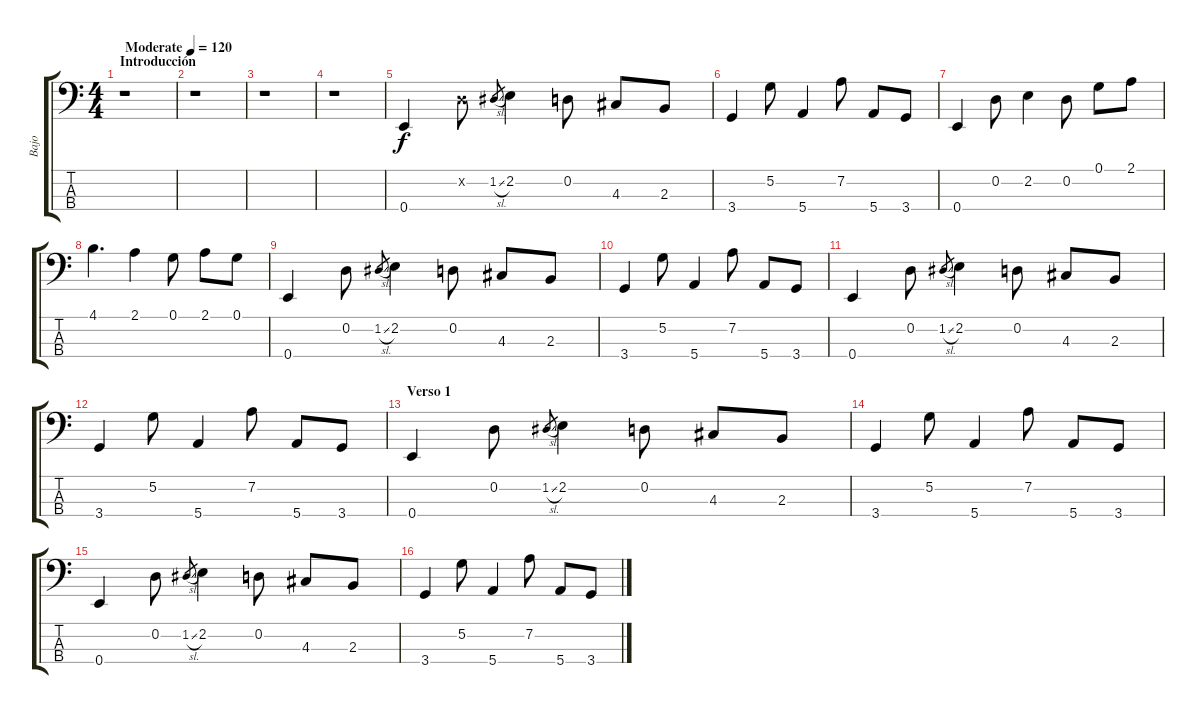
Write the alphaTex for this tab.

\track ("Bajo" "Bajo") {instrument electricbassfinger}
\staff {score tabs}
\tuning (G2 D2 A1 E1) {hide}
\ts (4 4)
\section ("" "Introducción")
\tempo (120 "Moderate")
\clef f4
\ks c
r.1{dy f instrument electricbassfinger} |
r.1 |
r.1 |
r.1 |
0.4.4 0.2{x}.8 1.2{sl}.8{gr} 2.2.4 0.2.8 4.3.8 2.3.8 |
3.4.4 5.2.8 5.4.4 7.2.8 5.4.8 3.4.8 |
0.4.4 0.2.8 2.2.4 0.2.8 0.1.8 2.1.8 |
4.1.4{d} 2.1.4 0.1.8 2.1.8 0.1.8 |
0.4.4 0.2.8 1.2{sl}.8{gr} 2.2.4 0.2.8 4.3.8 2.3.8 |
3.4.4 5.2.8 5.4.4 7.2.8 5.4.8 3.4.8 |
0.4.4 0.2.8 1.2{sl}.8{gr} 2.2.4 0.2.8 4.3.8 2.3.8 |
3.4.4 5.2.8 5.4.4 7.2.8 5.4.8 3.4.8 |
\section ("" "Verso 1")
0.4.4 0.2.8 1.2{sl}.8{gr} 2.2.4 0.2.8 4.3.8 2.3.8 |
3.4.4 5.2.8 5.4.4 7.2.8 5.4.8 3.4.8 |
0.4.4 0.2.8 1.2{sl}.8{gr} 2.2.4 0.2.8 4.3.8 2.3.8 |
3.4.4 5.2.8 5.4.4 7.2.8 5.4.8 3.4.8
